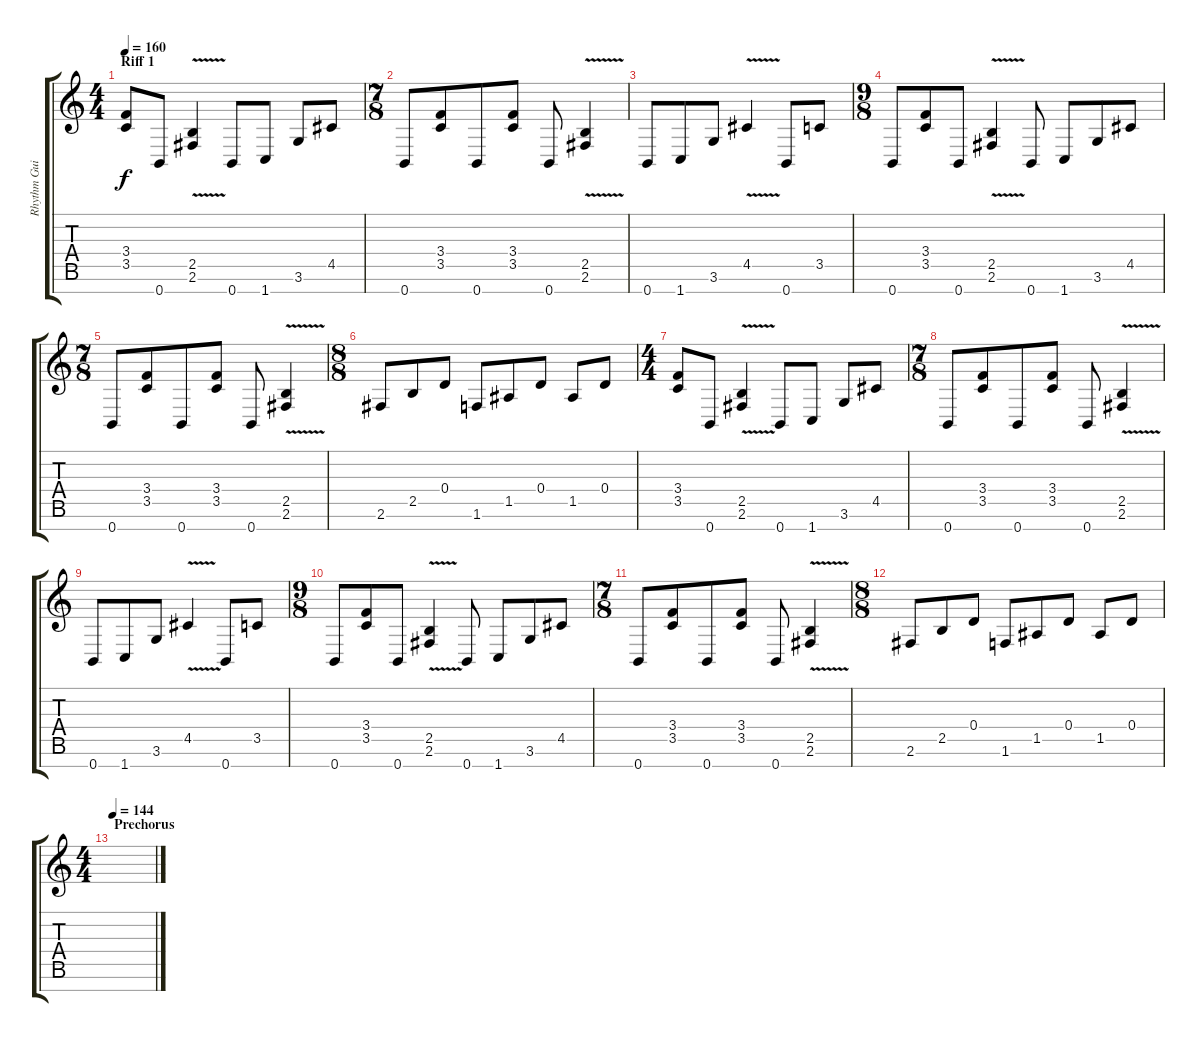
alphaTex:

\track ("Rhythm Guitar R" "Rhythm Gui") {instrument distortionguitar}
\staff {score tabs}
\tuning (E4 B3 G3 D3 A2 E2 B1) {hide}
\ts (4 4)
\section ("" "Riff 1")
\tempo 160
\clef g2
\ks c
(3.4 3.5).8{dy f} 0.7.8 (2.5{v} 2.6{v}).4 0.7.8 1.7.8 3.6.8 4.5.8 |
\ts (7 8)
0.7.8 (3.4 3.5).8 0.7.8 (3.4 3.5).8 0.7.8 (2.5{v} 2.6{v}).4 |
0.7.8 1.7.8 3.6.8 4.5{v}.4 0.7.8 3.5.8 |
\ts (9 8)
0.7.8 (3.4 3.5).8 0.7.8 (2.5{v} 2.6{v}).4 0.7.8 1.7.8 3.6.8 4.5.8 |
\ts (7 8)
0.7.8 (3.4 3.5).8 0.7.8 (3.4 3.5).8 0.7.8 (2.5{v} 2.6{v}).4 |
\ts (8 8)
2.6.8 2.5.8 0.4.8 1.6.8 1.5.8 0.4.8 1.5.8 0.4.8 |
\ts (4 4)
(3.4 3.5).8 0.7.8 (2.5{v} 2.6{v}).4 0.7.8 1.7.8 3.6.8 4.5.8 |
\ts (7 8)
0.7.8 (3.4 3.5).8 0.7.8 (3.4 3.5).8 0.7.8 (2.5{v} 2.6{v}).4 |
0.7.8 1.7.8 3.6.8 4.5{v}.4 0.7.8 3.5.8 |
\ts (9 8)
0.7.8 (3.4 3.5).8 0.7.8 (2.5{v} 2.6{v}).4 0.7.8 1.7.8 3.6.8 4.5.8 |
\ts (7 8)
0.7.8 (3.4 3.5).8 0.7.8 (3.4 3.5).8 0.7.8 (2.5{v} 2.6{v}).4 |
\ts (8 8)
2.6.8 2.5.8 0.4.8 1.6.8 1.5.8 0.4.8 1.5.8 0.4.8 |
\ts (4 4)
\section ("" "Prechorus")
\tempo 144
